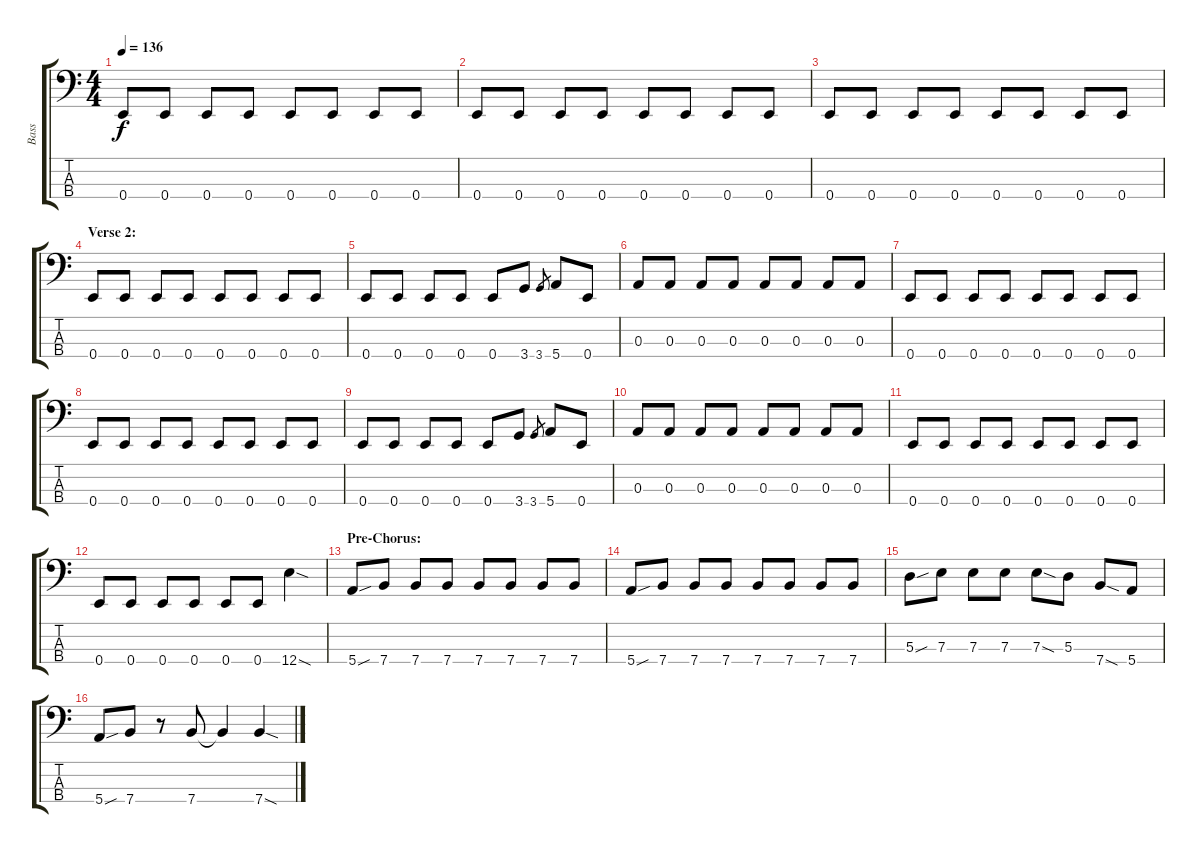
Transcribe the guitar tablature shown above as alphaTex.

\track ("Bass" "Bass") {instrument electricbasspick}
\staff {score tabs}
\tuning (G2 D2 A1 E1) {hide}
\ts (4 4)
\tempo 136
\clef f4
\ks c
0.4.8{dy f} 0.4.8 0.4.8 0.4.8 0.4.8 0.4.8 0.4.8 0.4.8 |
0.4.8 0.4.8 0.4.8 0.4.8 0.4.8 0.4.8 0.4.8 0.4.8 |
0.4.8 0.4.8 0.4.8 0.4.8 0.4.8 0.4.8 0.4.8 0.4.8 |
\section ("" "Verse 2:")
0.4.8 0.4.8 0.4.8 0.4.8 0.4.8 0.4.8 0.4.8 0.4.8 |
0.4.8 0.4.8 0.4.8 0.4.8 0.4.8 3.4.8 3.4.8{gr} 5.4.8 0.4.8 |
0.3.8 0.3.8 0.3.8 0.3.8 0.3.8 0.3.8 0.3.8 0.3.8 |
0.4.8 0.4.8 0.4.8 0.4.8 0.4.8 0.4.8 0.4.8 0.4.8 |
0.4.8 0.4.8 0.4.8 0.4.8 0.4.8 0.4.8 0.4.8 0.4.8 |
0.4.8 0.4.8 0.4.8 0.4.8 0.4.8 3.4.8 3.4.8{gr} 5.4.8 0.4.8 |
0.3.8 0.3.8 0.3.8 0.3.8 0.3.8 0.3.8 0.3.8 0.3.8 |
0.4.8 0.4.8 0.4.8 0.4.8 0.4.8 0.4.8 0.4.8 0.4.8 |
0.4.8 0.4.8 0.4.8 0.4.8 0.4.8 0.4.8 12.4{sod}.4 |
\section ("" "Pre-Chorus:")
5.4{sou}.8 7.4.8 7.4.8 7.4.8 7.4.8 7.4.8 7.4.8 7.4.8 |
5.4{sou}.8 7.4.8 7.4.8 7.4.8 7.4.8 7.4.8 7.4.8 7.4.8 |
5.3{sou}.8 7.3.8 7.3.8 7.3.8 7.3{sod}.8 5.3.8 7.4{sod}.8 5.4.8 |
5.4{sou}.8 7.4.8 r.8 7.4.8 7.4{t}.4 7.4{sod}.4
